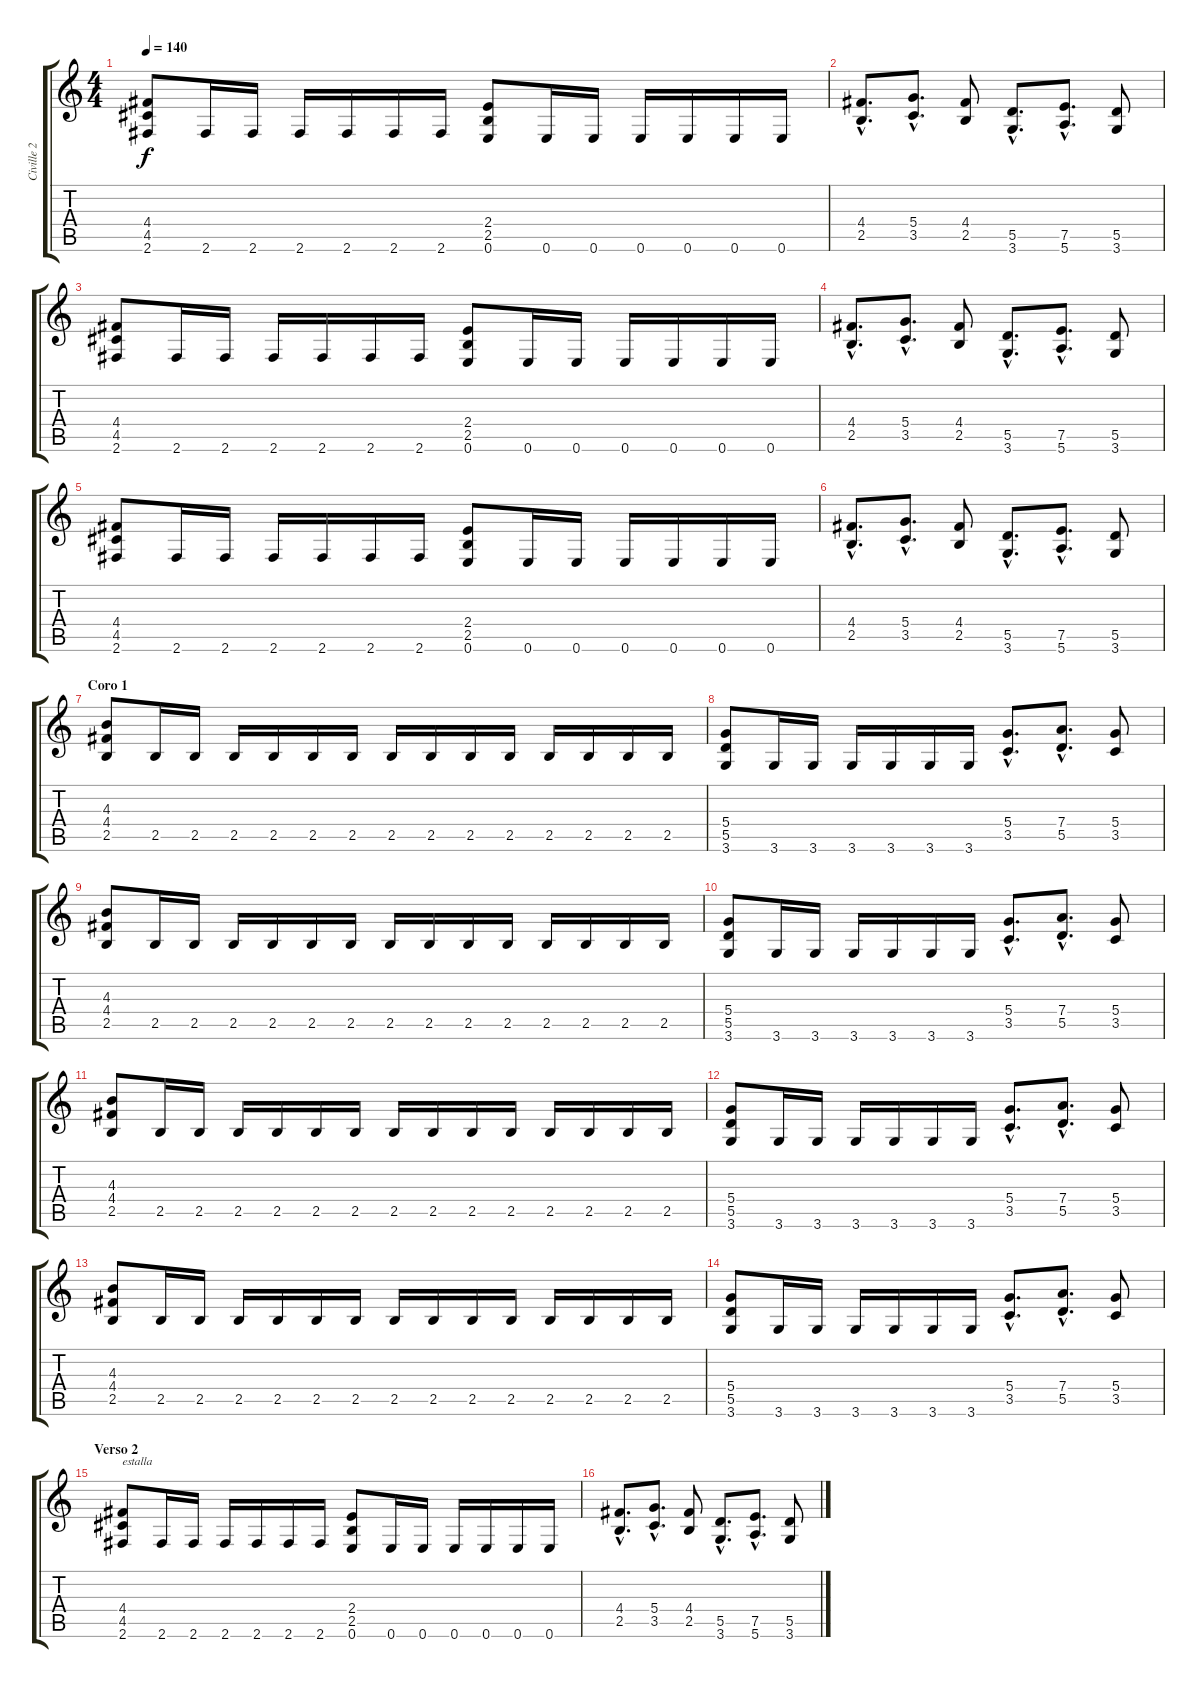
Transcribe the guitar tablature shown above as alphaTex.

\track ("Civille 2" "Civille 2") {instrument distortionguitar}
\staff {score tabs}
\tuning (E4 B3 G3 D3 A2 E2) {hide}
\ts (4 4)
\tempo 140
\clef g2
\ks c
(4.4 4.5 2.6).8{dy f} 2.6.16 2.6.16 2.6.16 2.6.16 2.6.16 2.6.16 (2.4 2.5 0.6).8 0.6.16 0.6.16 0.6.16 0.6.16 0.6.16 0.6.16 |
(4.4{hac} 2.5{hac}).8{d} (5.4{hac} 3.5{hac}).8{d} (4.4 2.5).8 (5.5{hac} 3.6{hac}).8{d} (7.5{hac} 5.6{hac}).8{d} (5.5 3.6).8 |
(4.4 4.5 2.6).8 2.6.16 2.6.16 2.6.16 2.6.16 2.6.16 2.6.16 (2.4 2.5 0.6).8 0.6.16 0.6.16 0.6.16 0.6.16 0.6.16 0.6.16 |
(4.4{hac} 2.5{hac}).8{d} (5.4{hac} 3.5{hac}).8{d} (4.4 2.5).8 (5.5{hac} 3.6{hac}).8{d} (7.5{hac} 5.6{hac}).8{d} (5.5 3.6).8 |
(4.4 4.5 2.6).8 2.6.16 2.6.16 2.6.16 2.6.16 2.6.16 2.6.16 (2.4 2.5 0.6).8 0.6.16 0.6.16 0.6.16 0.6.16 0.6.16 0.6.16 |
(4.4{hac} 2.5{hac}).8{d} (5.4{hac} 3.5{hac}).8{d} (4.4 2.5).8 (5.5{hac} 3.6{hac}).8{d} (7.5{hac} 5.6{hac}).8{d} (5.5 3.6).8 |
\section ("" "Coro 1")
(4.3 4.4 2.5).8 2.5.16 2.5.16 2.5.16 2.5.16 2.5.16 2.5.16 2.5.16 2.5.16 2.5.16 2.5.16 2.5.16 2.5.16 2.5.16 2.5.16 |
(5.4 5.5 3.6).8 3.6.16 3.6.16 3.6.16 3.6.16 3.6.16 3.6.16 (5.4{hac} 3.5{hac}).8{d} (7.4{hac} 5.5{hac}).8{d} (5.4 3.5).8 |
(4.3 4.4 2.5).8 2.5.16 2.5.16 2.5.16 2.5.16 2.5.16 2.5.16 2.5.16 2.5.16 2.5.16 2.5.16 2.5.16 2.5.16 2.5.16 2.5.16 |
(5.4 5.5 3.6).8 3.6.16 3.6.16 3.6.16 3.6.16 3.6.16 3.6.16 (5.4{hac} 3.5{hac}).8{d} (7.4{hac} 5.5{hac}).8{d} (5.4 3.5).8 |
(4.3 4.4 2.5).8 2.5.16 2.5.16 2.5.16 2.5.16 2.5.16 2.5.16 2.5.16 2.5.16 2.5.16 2.5.16 2.5.16 2.5.16 2.5.16 2.5.16 |
(5.4 5.5 3.6).8 3.6.16 3.6.16 3.6.16 3.6.16 3.6.16 3.6.16 (5.4{hac} 3.5{hac}).8{d} (7.4{hac} 5.5{hac}).8{d} (5.4 3.5).8 |
(4.3 4.4 2.5).8 2.5.16 2.5.16 2.5.16 2.5.16 2.5.16 2.5.16 2.5.16 2.5.16 2.5.16 2.5.16 2.5.16 2.5.16 2.5.16 2.5.16 |
(5.4 5.5 3.6).8 3.6.16 3.6.16 3.6.16 3.6.16 3.6.16 3.6.16 (5.4{hac} 3.5{hac}).8{d} (7.4{hac} 5.5{hac}).8{d} (5.4 3.5).8 |
\section ("" "Verso 2")
(4.4 4.5 2.6).8{txt "estalla"} 2.6.16 2.6.16 2.6.16 2.6.16 2.6.16 2.6.16 (2.4 2.5 0.6).8 0.6.16 0.6.16 0.6.16 0.6.16 0.6.16 0.6.16 |
(4.4{hac} 2.5{hac}).8{d} (5.4{hac} 3.5{hac}).8{d} (4.4 2.5).8 (5.5{hac} 3.6{hac}).8{d} (7.5{hac} 5.6{hac}).8{d} (5.5 3.6).8
